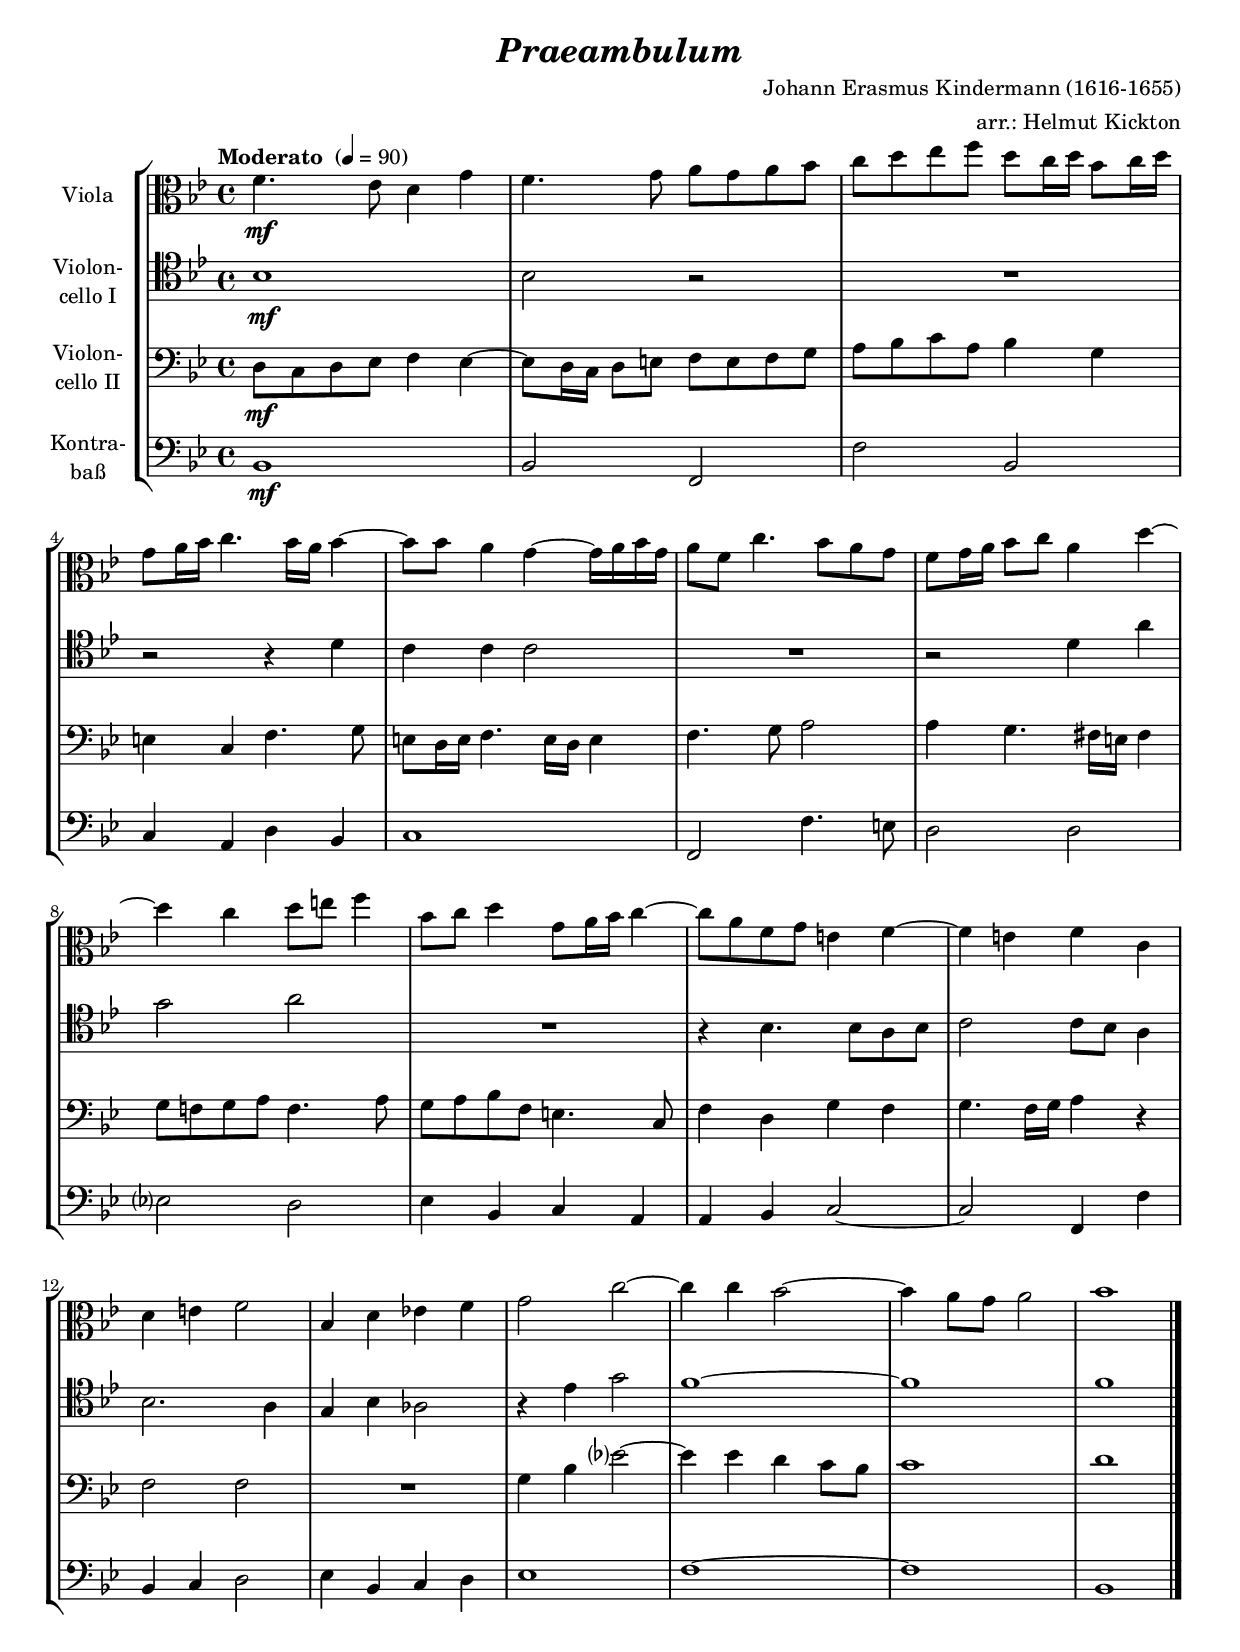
\version "2.18.2"
\include "deutsch.ly"
  
#(set-global-staff-size 18.5)

\header {
  title     = \markup \bold \italic "Praeambulum"
  composer  = "Johann Erasmus Kindermann (1616-1655)"
  arranger  = "arr.: Helmut Kickton"
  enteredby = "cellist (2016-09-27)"
%  piece     = ""
}

voiceconsts = {
  \key b \major
  \time 4/4
  \clef "bass"
% \numericTimeSignature
  \compressFullBarRests
  % Set default beaming for all staves
%  \set Timing.beamExceptions = #'()
%  \set Timing.baseMoment     = #(ly:make-moment 1 4)
%  \set Timing.beatStructure  = #'(1 1 1 1)
  \tempo "Moderato " 4=90
}

%minstr = "harpsichord"
mist = "string ensemble 1"
%minstr = "accordion"
miba = "bassoon"
milo = "drawbar organ"

va = \relative c' {
  \voiceconsts
  \clef "alto"

  f4.\mf es8 d4 g
  f4. g8 a g a b
  c d es f d c16 d b8 c16 d
  g,8 a16 b c4. b16 a b4~

  b8 b a4 g~ g16 a b g
  a8 f c'4. b8 a g
  f g16 a b8 c a4 d~
  d c d8 e f4
  b,8 c d4 g,8 a16 b c4~

  c8 a f g e4 f~
  f e f c
  d e f2
  b,4 d es! f
  g2 c~
  c4 c b2~
  b4 a8 g a2
  b1 \bar "|."
}

vb = \relative c' {
  \voiceconsts
  \clef "tenor"
  
  b1\mf
  b2 r
  R1
  r2 r4 d

  c c c2
  R1
  r2 d4 a'
  g2 a
  R1

  r4 b,4. b8 a b
  c2 c8 b a4
  b2. a4
  g b as2
  r4 es' g2
  f1~
  f
  f \bar "|."
}

vc = \relative c {
  \voiceconsts

  d8\mf c d es f4 es~
  es8 d16 c d8 e f e f g
  a b c a b4 g
  e c f4. g8

  e d16 e f4. e16 d e4
  f4. g8 a2
  a4 g4. fis16 e fis4
  g8 f! g a f4. a8
  g a b f e4. c8

  f4 d g f
  g4. f16 g a4 r
  f2 f
  R1
  g4 b es?2~
  es4 es d c8 b
  c1
  d \bar "|."
}

vd = \relative c {
  \voiceconsts

  b1\mf
  b2 f
  f' b,
  c4 a d b

  c1
  f,2 f'4. e8
  d2 d
  es? d
  es4 b c a

  a b c2~
  c f,4 f'
  b, c d2
  es4 b c d
  es1
  f~
  f
  b, \bar "|."
}


music = \new StaffGroup <<
      \new Staff {
	\set Staff.midiInstrument = \mist
	\set Staff.instrumentName = \markup \center-column { "Viola" }
	\transpose b b { \va }
      }
      
      \new Staff {
	\set Staff.midiInstrument = \mist
	\set Staff.instrumentName = \markup \center-column { "Violon-" "cello I" }
	\transpose b b { \vb }
      }

      \new Staff {
	\set Staff.midiInstrument = \miba
	\set Staff.instrumentName = \markup \center-column { "Violon-" "cello II" }
	\transpose b b { \vc }
      }
      
      \new Staff {
	\set Staff.midiInstrument = \miba
	\set Staff.instrumentName = \markup \center-column { "Kontra-" "baß" }
	\transpose b b { \vd }
      }
>>

\book {
  \score {
    \music
    \layout {}
  }

  \score {
    \unfoldRepeats \music

    \midi {
      \context {
        \Score
      }
    }
  }
}
